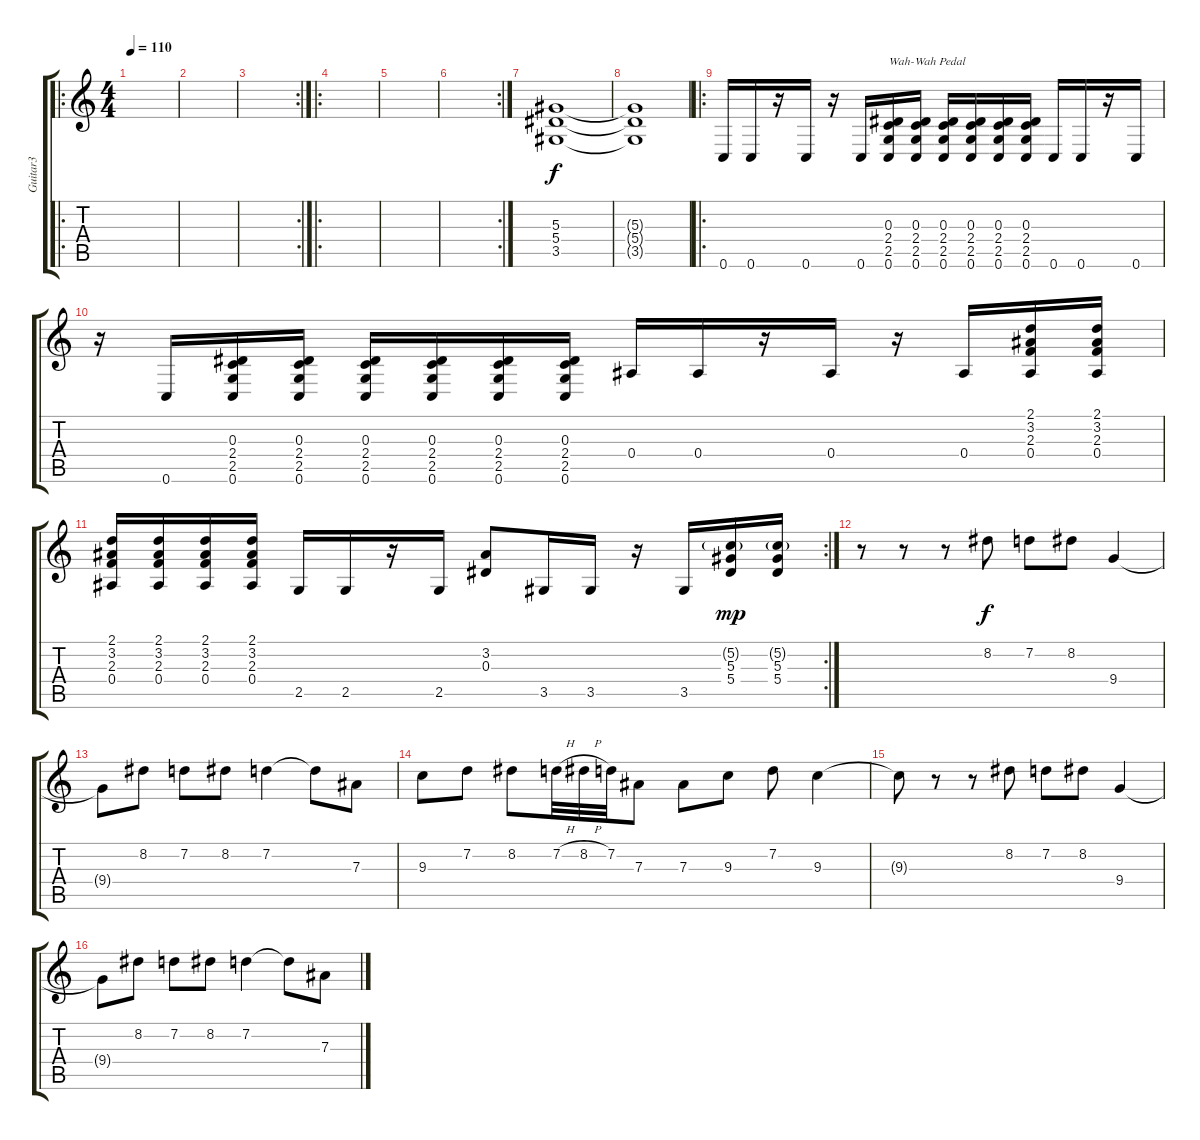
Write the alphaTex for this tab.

\track ("Guitar3" "Guitar3") {instrument distortionguitar}
\staff {score tabs}
\tuning (C4 G3 Eb3 Bb2 F2 C2) {hide}
\ro
\ts (4 4)
\tempo 110
\clef g2
\ks c
|
|
\rc 2
|
\ro
|
|
\rc 2
|
(5.3 5.4 3.5).1 |
(5.3{t} 5.4{t} 3.5{t}).1 |
\ro
0.6.16 0.6.16 r.16 0.6.16 r.16 0.6.16 (0.3 2.4 2.5 0.6).16{txt "Wah-Wah Pedal"} (0.3 2.4 2.5 0.6).16 (0.3 2.4 2.5 0.6).16 (0.3 2.4 2.5 0.6).16 (0.3 2.4 2.5 0.6).16 (0.3 2.4 2.5 0.6).16 0.6.16 0.6.16 r.16 0.6.16 |
r.16 0.6.16 (0.3 2.4 2.5 0.6).16 (0.3 2.4 2.5 0.6).16 (0.3 2.4 2.5 0.6).16 (0.3 2.4 2.5 0.6).16 (0.3 2.4 2.5 0.6).16 (0.3 2.4 2.5 0.6).16 0.4.16 0.4.16 r.16 0.4.16 r.16 0.4.16 (2.1 3.2 2.3 0.4).16 (2.1 3.2 2.3 0.4).16 |
\rc 2
(2.1 3.2 2.3 0.4).16 (2.1 3.2 2.3 0.4).16 (2.1 3.2 2.3 0.4).16 (2.1 3.2 2.3 0.4).16 2.5.16 2.5.16 r.16 2.5.16 (3.2 0.3).8 3.5.16 3.5.16 r.16 3.5.16 (5.2{g} 5.3 5.4).16{dy mp} (5.2{g} 5.3 5.4).16 |
r.8 r.8 r.8 8.2.8{dy f} 7.2.8 8.2.8 9.4.4 |
9.4{t}.8 8.2.8 7.2.8 8.2.8 7.2.4 7.2{t}.8 7.3.8 |
9.3.8 7.2.8 8.2.8 7.2{h}.32 8.2{h}.32 7.2.32 7.3.8 7.3.8 9.3.8 7.2.8 9.3.4 |
9.3{t}.8 r.8 r.8 8.2.8 7.2.8 8.2.8 9.4.4 |
9.4{t}.8 8.2.8 7.2.8 8.2.8 7.2.4 7.2{t}.8 7.3.8
